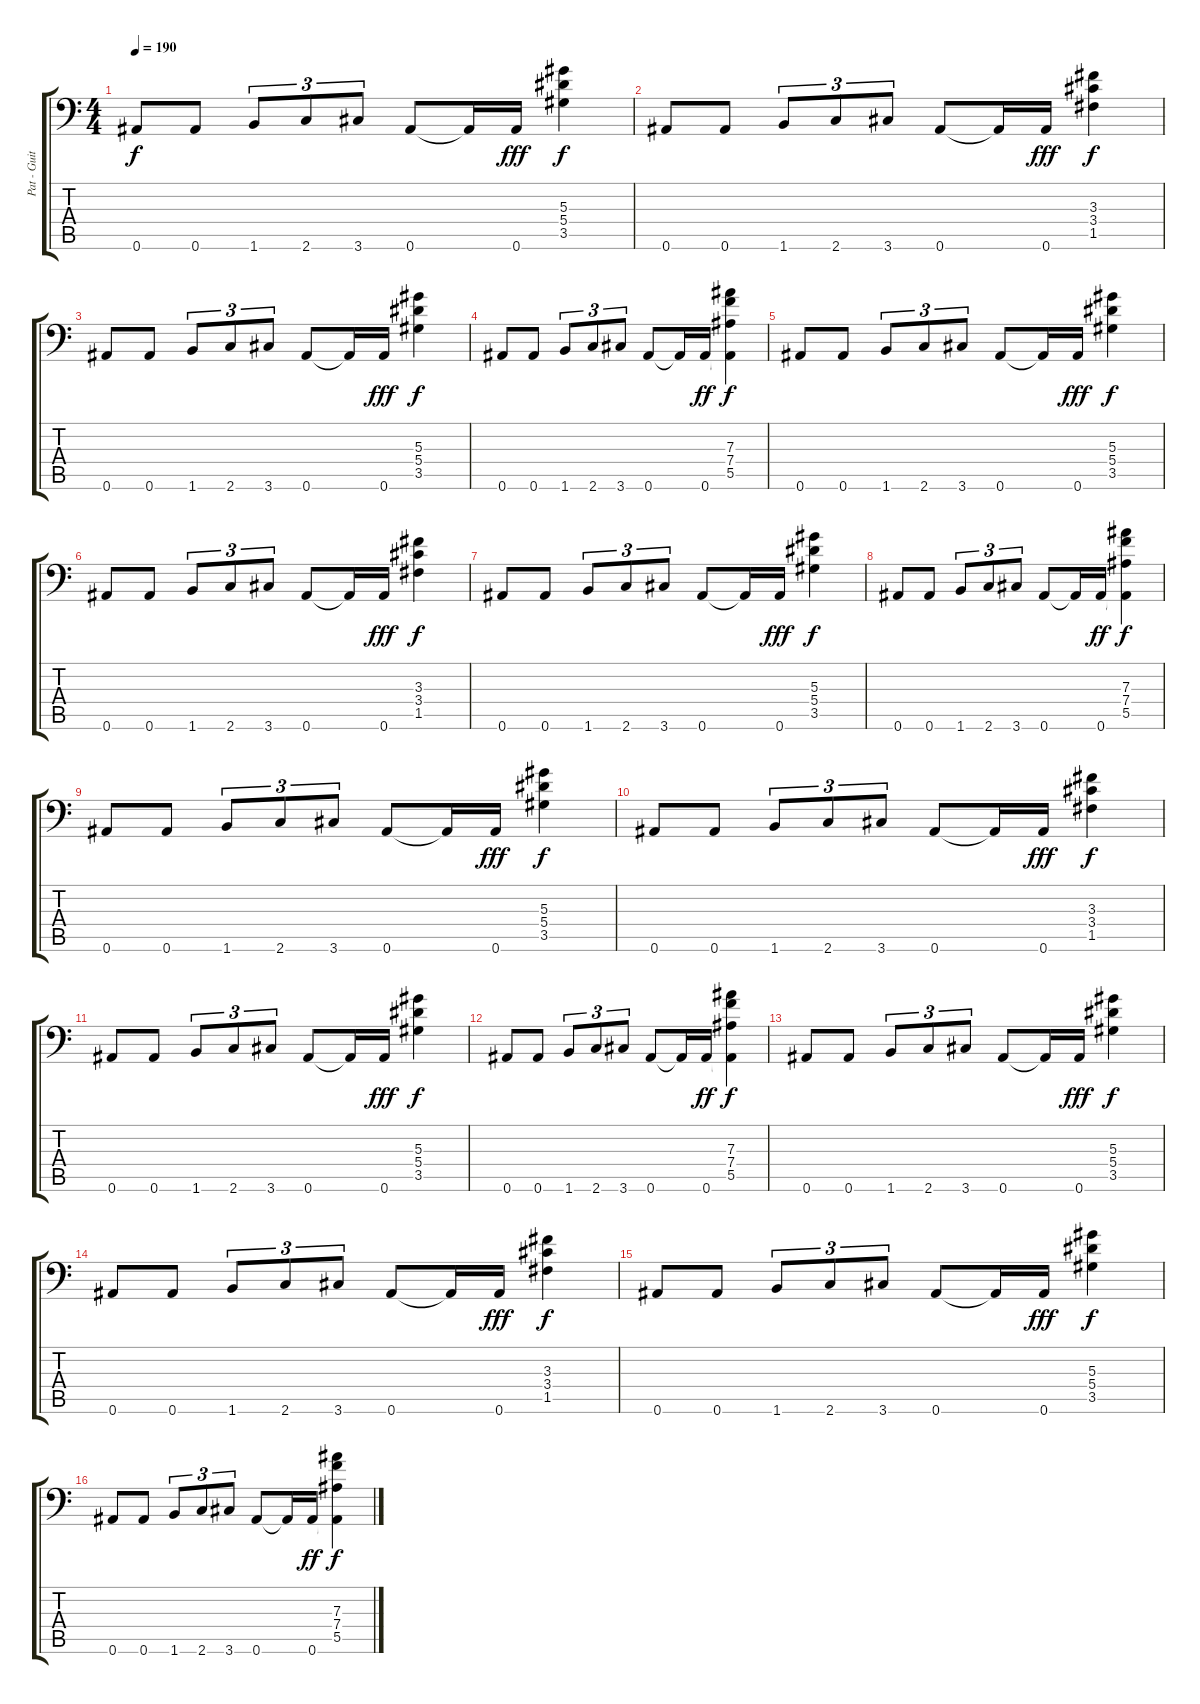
\track ("Pat - Guitar" "Pat - Guit") {instrument distortionguitar}
\staff {score tabs}
\tuning (C4 G3 Eb3 Bb2 F2 Bb1) {hide}
\ts (4 4)
\tempo 190
\clef f4
\ks c
0.6.8{dy f} 0.6.8 1.6.8{tu (3 2)} 2.6.8{tu (3 2)} 3.6.8{tu (3 2)} 0.6.8 0.6{t}.16 0.6.16{dy fff} (5.3 5.4 3.5).4{dy f} |
0.6.8 0.6.8 1.6.8{tu (3 2)} 2.6.8{tu (3 2)} 3.6.8{tu (3 2)} 0.6.8 0.6{t}.16 0.6.16{dy fff} (3.3 3.4 1.5).4{dy f} |
0.6.8 0.6.8 1.6.8{tu (3 2)} 2.6.8{tu (3 2)} 3.6.8{tu (3 2)} 0.6.8 0.6{t}.16 0.6.16{dy fff} (5.3 5.4 3.5).4{dy f} |
0.6.8 0.6.8 1.6.8{tu (3 2)} 2.6.8{tu (3 2)} 3.6.8{tu (3 2)} 0.6.8 0.6{t}.16 0.6.16{dy ff} (7.3 7.4 5.5 0.6{t}).4{dy f} |
0.6.8 0.6.8 1.6.8{tu (3 2)} 2.6.8{tu (3 2)} 3.6.8{tu (3 2)} 0.6.8 0.6{t}.16 0.6.16{dy fff} (5.3 5.4 3.5).4{dy f} |
0.6.8 0.6.8 1.6.8{tu (3 2)} 2.6.8{tu (3 2)} 3.6.8{tu (3 2)} 0.6.8 0.6{t}.16 0.6.16{dy fff} (3.3 3.4 1.5).4{dy f} |
0.6.8 0.6.8 1.6.8{tu (3 2)} 2.6.8{tu (3 2)} 3.6.8{tu (3 2)} 0.6.8 0.6{t}.16 0.6.16{dy fff} (5.3 5.4 3.5).4{dy f} |
0.6.8 0.6.8 1.6.8{tu (3 2)} 2.6.8{tu (3 2)} 3.6.8{tu (3 2)} 0.6.8 0.6{t}.16 0.6.16{dy ff} (7.3 7.4 5.5 0.6{t}).4{dy f} |
0.6.8 0.6.8 1.6.8{tu (3 2)} 2.6.8{tu (3 2)} 3.6.8{tu (3 2)} 0.6.8 0.6{t}.16 0.6.16{dy fff} (5.3 5.4 3.5).4{dy f} |
0.6.8 0.6.8 1.6.8{tu (3 2)} 2.6.8{tu (3 2)} 3.6.8{tu (3 2)} 0.6.8 0.6{t}.16 0.6.16{dy fff} (3.3 3.4 1.5).4{dy f} |
0.6.8 0.6.8 1.6.8{tu (3 2)} 2.6.8{tu (3 2)} 3.6.8{tu (3 2)} 0.6.8 0.6{t}.16 0.6.16{dy fff} (5.3 5.4 3.5).4{dy f} |
0.6.8 0.6.8 1.6.8{tu (3 2)} 2.6.8{tu (3 2)} 3.6.8{tu (3 2)} 0.6.8 0.6{t}.16 0.6.16{dy ff} (7.3 7.4 5.5 0.6{t}).4{dy f} |
0.6.8 0.6.8 1.6.8{tu (3 2)} 2.6.8{tu (3 2)} 3.6.8{tu (3 2)} 0.6.8 0.6{t}.16 0.6.16{dy fff} (5.3 5.4 3.5).4{dy f} |
0.6.8 0.6.8 1.6.8{tu (3 2)} 2.6.8{tu (3 2)} 3.6.8{tu (3 2)} 0.6.8 0.6{t}.16 0.6.16{dy fff} (3.3 3.4 1.5).4{dy f} |
0.6.8 0.6.8 1.6.8{tu (3 2)} 2.6.8{tu (3 2)} 3.6.8{tu (3 2)} 0.6.8 0.6{t}.16 0.6.16{dy fff} (5.3 5.4 3.5).4{dy f} |
0.6.8 0.6.8 1.6.8{tu (3 2)} 2.6.8{tu (3 2)} 3.6.8{tu (3 2)} 0.6.8 0.6{t}.16 0.6.16{dy ff} (7.3 7.4 5.5 0.6{t}).4{dy f}
